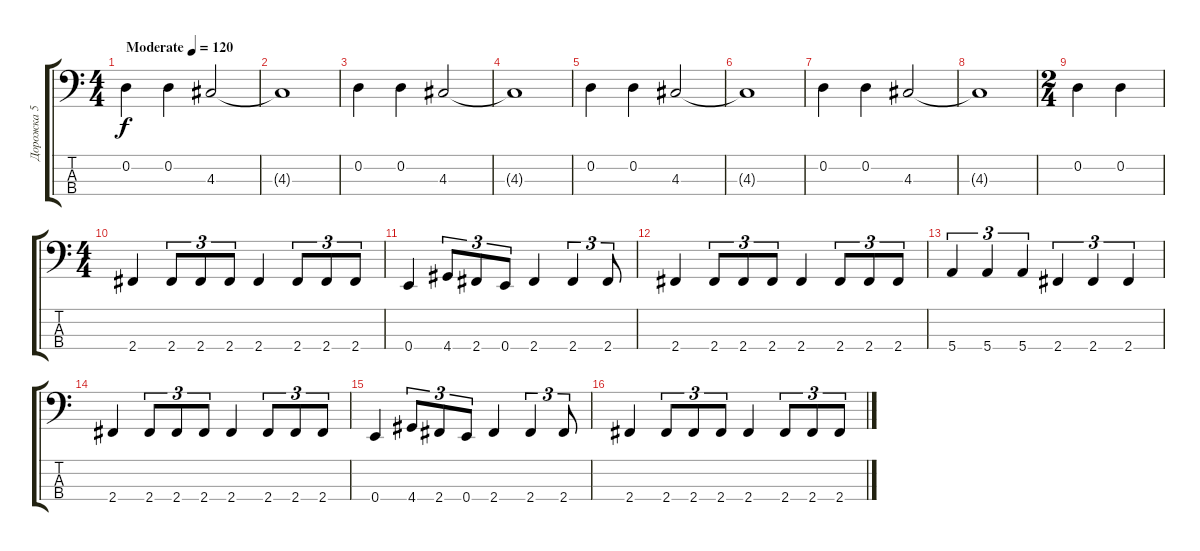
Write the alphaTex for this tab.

\track ("Дорожка 5" "Дорожка 5") {instrument electricbassfinger}
\staff {score tabs}
\tuning (G2 D2 A1 E1) {hide}
\ts (4 4)
\tempo (120 "Moderate")
\clef f4
\ks c
0.2.4{dy f instrument electricbassfinger} 0.2.4 4.3.2 |
4.3{t}.1 |
0.2.4 0.2.4 4.3.2 |
4.3{t}.1 |
0.2.4 0.2.4 4.3.2 |
4.3{t}.1 |
0.2.4 0.2.4 4.3.2 |
4.3{t}.1 |
\ts (2 4)
0.2.4 0.2.4 |
\ts (4 4)
2.4.4 2.4.8{tu (3 2)} 2.4.8{tu (3 2)} 2.4.8{tu (3 2)} 2.4.4 2.4.8{tu (3 2)} 2.4.8{tu (3 2)} 2.4.8{tu (3 2)} |
0.4.4 4.4.8{tu (3 2)} 2.4.8{tu (3 2)} 0.4.8{tu (3 2)} 2.4.4 2.4.4{tu (3 2)} 2.4.8{tu (3 2)} |
2.4.4 2.4.8{tu (3 2)} 2.4.8{tu (3 2)} 2.4.8{tu (3 2)} 2.4.4 2.4.8{tu (3 2)} 2.4.8{tu (3 2)} 2.4.8{tu (3 2)} |
5.4.4{tu (3 2)} 5.4.4{tu (3 2)} 5.4.4{tu (3 2)} 2.4.4{tu (3 2)} 2.4.4{tu (3 2)} 2.4.4{tu (3 2)} |
2.4.4 2.4.8{tu (3 2)} 2.4.8{tu (3 2)} 2.4.8{tu (3 2)} 2.4.4 2.4.8{tu (3 2)} 2.4.8{tu (3 2)} 2.4.8{tu (3 2)} |
0.4.4 4.4.8{tu (3 2)} 2.4.8{tu (3 2)} 0.4.8{tu (3 2)} 2.4.4 2.4.4{tu (3 2)} 2.4.8{tu (3 2)} |
2.4.4 2.4.8{tu (3 2)} 2.4.8{tu (3 2)} 2.4.8{tu (3 2)} 2.4.4 2.4.8{tu (3 2)} 2.4.8{tu (3 2)} 2.4.8{tu (3 2)}
